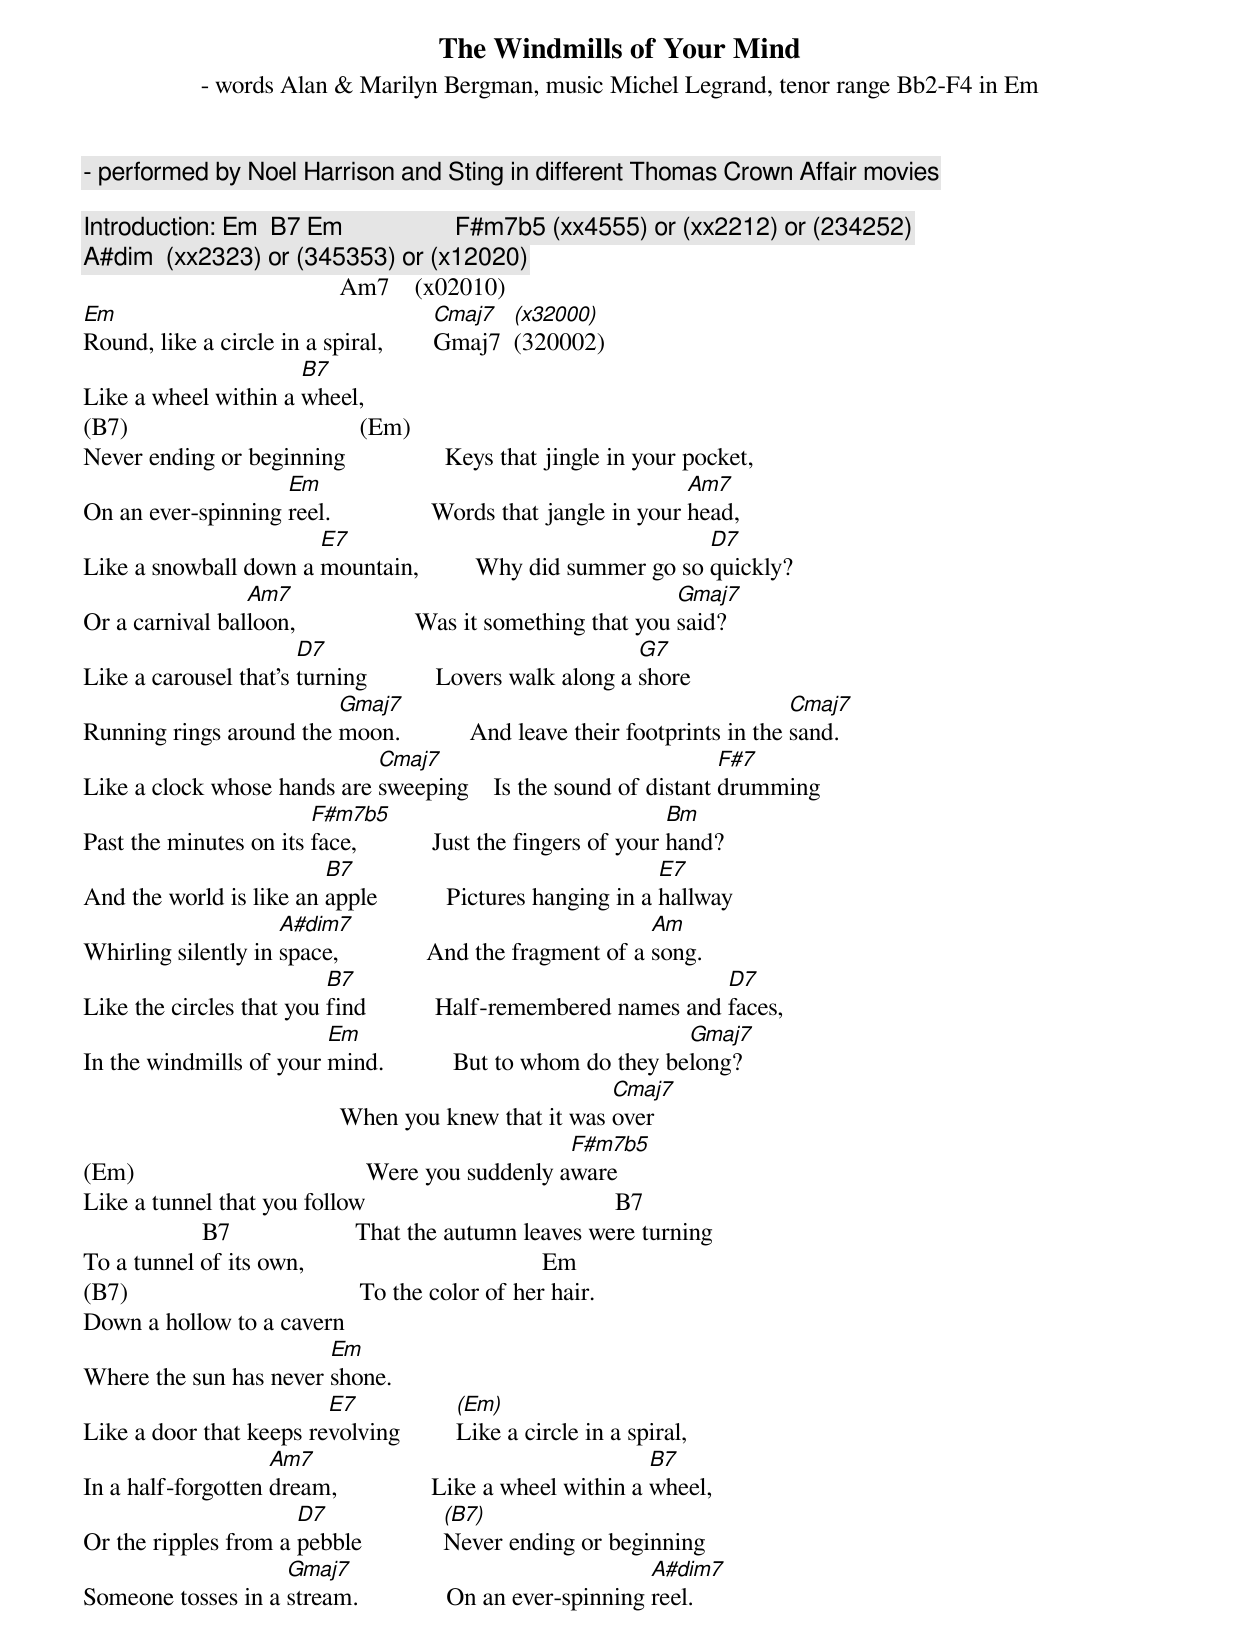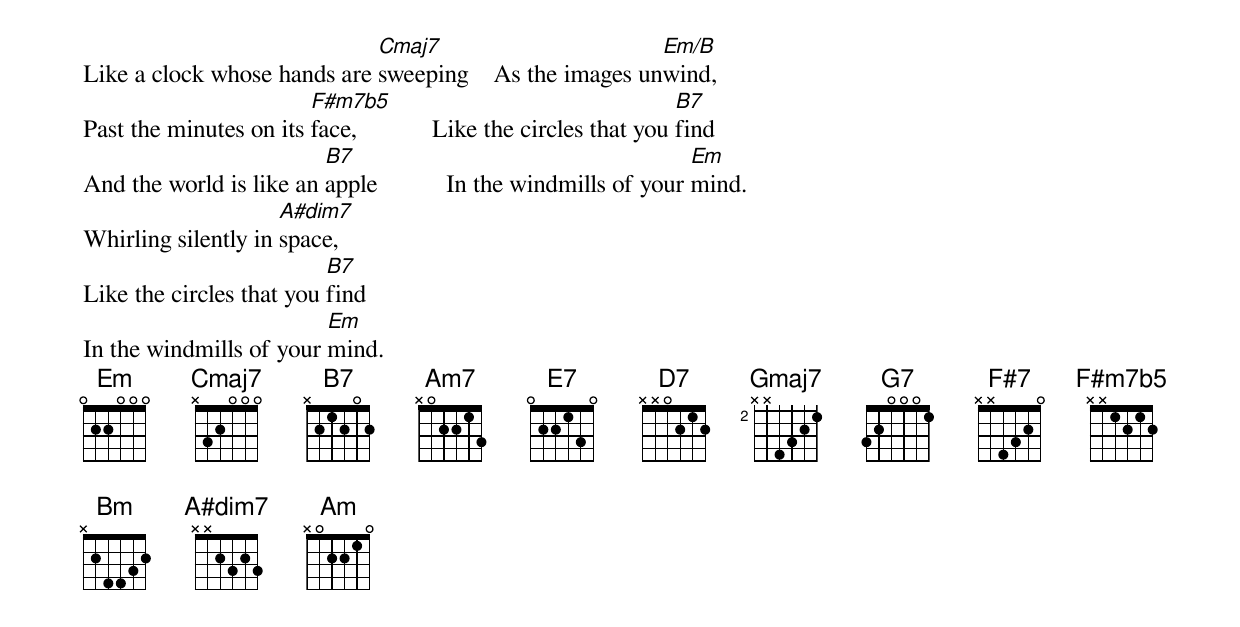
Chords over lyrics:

The Windmills of Your Mind
 - words Alan & Marilyn Bergman, music Michel Legrand, tenor range Bb2-F4 in Em
 - performed by Noel Harrison and Sting in different Thomas Crown Affair movies
 - chords from Hal Leonard's AFI 100 Years 100 Songs

Introduction: Em  B7 Em                  F#m7b5 (xx4555) or (xx2212) or (234252)
                                         A#dim  (xx2323) or (345353) or (x12020)
                                         Am7    (x02010)
Em                                       Cmaj7  (x32000)
Round, like a circle in a spiral,        Gmaj7  (320002)
                      B7
Like a wheel within a wheel,
(B7)                                     (Em)
Never ending or beginning                Keys that jingle in your pocket,
                    Em                                             Am7
On an ever-spinning reel.                Words that jangle in your head,
                       E7                                     D7
Like a snowball down a mountain,         Why did summer go so quickly?
                 Am7                                               Gmaj7
Or a carnival balloon,                   Was it something that you said?
                       D7                                    G7
Like a carousel that's turning           Lovers walk along a shore
                         Gmaj7                                             Cmaj7
Running rings around the moon.           And leave their footprints in the sand.
                             Cmaj7                               F#7
Like a clock whose hands are sweeping    Is the sound of distant drumming
                        F#m7b5                                    Bm
Past the minutes on its face,            Just the fingers of your hand?
                         B7                                    E7
And the world is like an apple           Pictures hanging in a hallway
                     A#dim7                                    Am
Whirling silently in space,              And the fragment of a song.
                          B7                                       D7
Like the circles that you find           Half-remembered names and faces,
                         Em                                    Gmaj7
In the windmills of your mind.           But to whom do they belong?
                                                                   Cmaj7
                                         When you knew that it was over
                                                            F#m7b5
(Em)                                     Were you suddenly aware
Like a tunnel that you follow                                        B7
                   B7                    That the autumn leaves were turning
To a tunnel of its own,                                      Em
(B7)                                     To the color of her hair.
Down a hollow to a cavern
                        Em
Where the sun has never shone.
                         E7              (Em)
Like a door that keeps revolving         Like a circle in a spiral,
                    Am7                                        B7
In a half-forgotten dream,               Like a wheel within a wheel,
                      D7                 (B7)
Or the ripples from a pebble             Never ending or beginning
                    Gmaj7                                    A#dim7
Someone tosses in a stream.              On an ever-spinning reel.
                             Cmaj7                       Em/B
Like a clock whose hands are sweeping    As the images unwind,
                        F#m7b5                                     B7
Past the minutes on its face,            Like the circles that you find
                         B7                                       Em
And the world is like an apple           In the windmills of your mind.
                     A#dim7
Whirling silently in space,
                          B7
Like the circles that you find
                         Em
In the windmills of your mind.
